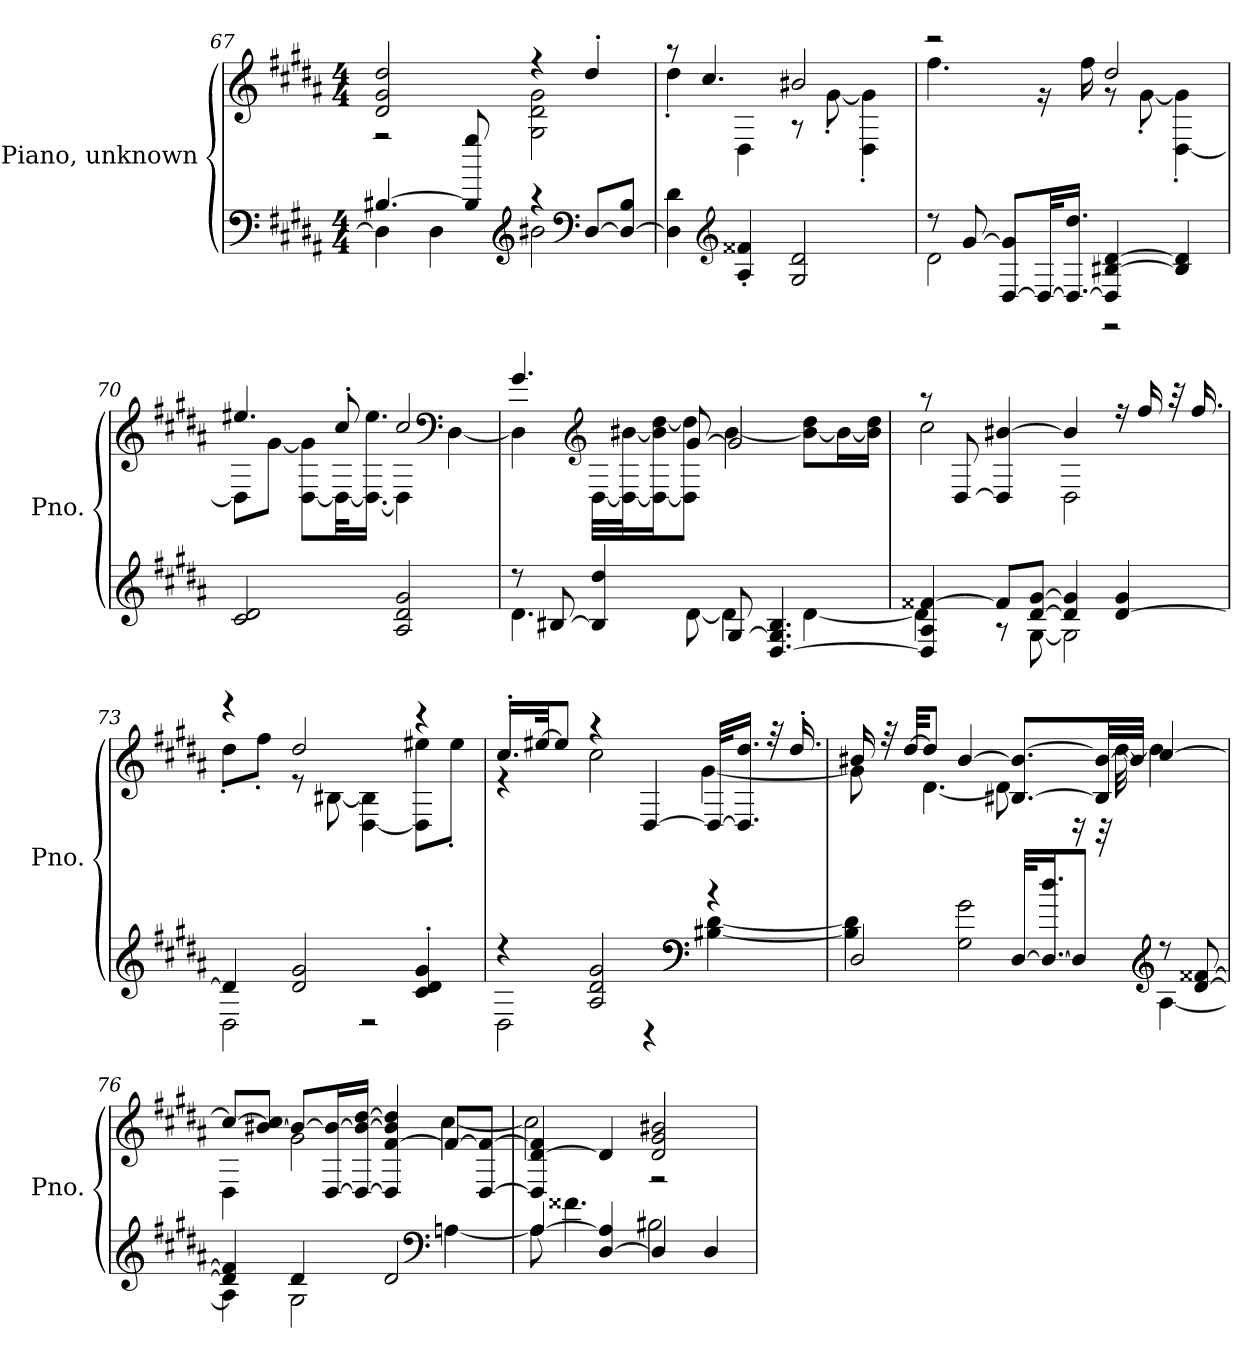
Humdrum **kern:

**kern	**kern
*part1	*part1
*staff2	*staff1
*I"Piano, unknown	*
*I'Pno.	*
*clefF4	*clefG2
*k[f#c#g#d#a#]	*k[f#c#g#d#a#]
*M4/4	*M4/4
=67	=67
*^	*^
[4.B#X/	4D#\]	2d#/ 2g#/ 2dd#/	2r
.	4D#\	.	.
8B#/] 8gg#/	.	.	.
*clefG2	*	*	*
4r	2b#X\	4r	2G#\ 2d#\ 2g#\
*clefF4	*	*	*
[8D#/L	.	4dd#'/	.
8D#/_ 8B#/J	.	.	.
*v	*v	*	*
!!LO:LB:g=z	!!
=68	=68	=68
4D#\] 4d#\	8r	4dd#'\
.	4.cc#/	.
*clefG2	*	*
4A#/' 4f##X/'	.	4D#\
2G#/ 2d#/	2b#X/	8r
.	.	[8g#'\
.	.	4D#\' 4g#\]'
=69	=69	=69
*^	*	*
8r	2d#\	2r	4.ff#\
[8g#/	.	.	.
[8D#/ 8g#/]L	.	.	.
32D#/KL_	.	.	16r
16.D#/_ 16.dd#/JJ	.	.	.
.	.	.	16ff#\
4D#/] [4B#X/ [4d#/	2r	2dd#/	8r
.	.	.	[8g#'\
4B#/] 4d#/]	.	.	[4D#\' 4g#\]'
*v	*v	*	*
=70	=70	=70
2c#/ 2d#/	4.ee#X/	8D#\L]
.	.	[8g#\J
.	.	[8D#\ 8g#\]L
.	8cc#'/	32D#\KL_
.	.	16.D#\_ 16.ee#\JJ
2A#/ 2d#/ 2g#/	2cc#/	4D#\]
*	*clefF4	*
.	.	[4D#\
!!LO:LB:g=z	!!
=71	=71	=71
*^	*	*
8r	4.d#\	4.g#/	4D#\]
[8B#X/	.	.	.
*	*	*clefG2	*
4B#/] 4dd#/	.	.	[32D#\LLL
.	.	.	32D#\_ [32b#X\J
.	.	.	16D#\_ 16b#\] [16dd#\J
.	[8d#\	[8g#/	8D#\] 8dd#\]J
[8G#/	4d#\]	2g#/]	[4b#\
[4.D#/ 4.G#/] 4.B#/	.	.	.
.	[4d#\	.	8b#\_ 8dd#\L
.	.	.	16b#\L_
.	.	.	16b#\] 16dd#\JJ
=72	=72	=72	=72
4D#/] 4A#/ [4f##X/	4d#\]	8r	2cc#\
.	.	[8D#/	.
8f##/L]	8r	4D#/] [4b#X/	.
[8d#/ [8g#/J	[8G#\	.	.
4d#/] 4g#/]	2G#\]	4b#/]	2D#\
[4d#/ 4g#/	.	16r	.
.	.	16ff#/	.
.	.	32r	.
.	.	16.ff#/	.
=73	=73	=73	=73
4d#/]	2D#\	4r	8dd#'\L
.	.	.	8ff#'\J
2d#/ 2g#/	.	2dd#/	8r
.	.	.	[8B#X\
.	2r	.	[4D#\ 4B#\]
4c#/' 4d#/' 4g#/'	.	4r	8D#\] 8ee#X\L
.	.	.	8ee#'\J
!!LO:LB:g=z	!!
=74	=74	=74	=74
4r	2D#\	16.cc#'/LL	4r
.	.	[32ee#X/JK	.
.	.	8ee#/J]	.
2A#/ 2d#/ 2g#/	.	4r	2cc#\
.	4r	[4D#/	.
*clefF4	*	*	*
4r	[4B#X\ [4d#\	32D#/KLL_	[4g#\
.	.	16.D#/] 16.dd#/JJ	.
.	.	32r	.
.	.	16.dd#'/	.
=75	=75	=75	=75
2D#/	4B#\] 4d#\]	16b#X/	8g#\]
.	.	32r	.
.	.	[32dd#/KKL	.
.	.	8dd#/J]	[4.d#\
.	2G#\ 2g#\	[4b#/	.
[32D#/KLL	.	[8.B#X/ 8.b#/_L	8d#\]
16.D#/_ 16.dd#/J	.	.	.
8D#/J]	.	.	16r
.	.	32B#/] 32b#/_LL	32r
.	.	32b#/JJJ]	[32dd#\
*clefG2	*	*	*
8r	[4A#\	[4cc#/	4dd#\]
[8d#/ [8f##X/	.	.	.
!!LO:LB:g=z	!!
=76	=76	=76	=76
4d#/] 4f##/]	4A#\]	8cc#/L_	4D#\
.	.	[8b#X/ 8cc#/]J	.
4d#/	2G#\	8b#/L_	2g#\
.	.	[16D#/ 16b#/_L	.
.	.	16D#/_ 16b#/_ [16dd#/JJ	.
2d#/	.	4D#/] [4f#/ 4b#/] 4dd#/]	.
*clefF4	*	*	*
.	[4An\	8f#/L_	[4cc#\
.	.	[8D#/ 8f#/_J	.
=77	=77	=77	=77
[4A#/	8A\]	4D#/] [4d#/ 4f#/]	2cc#\]
.	4.f##X\	.	.
[4D#/ 4A#/]	.	4d#/]	.
4D#/]	2B#X\	2d#/ 2g#/ 2b#X/	2r
4D#/	.	.	.
*v	*v	*	*
*	*v	*v
=	=
*-	*-
